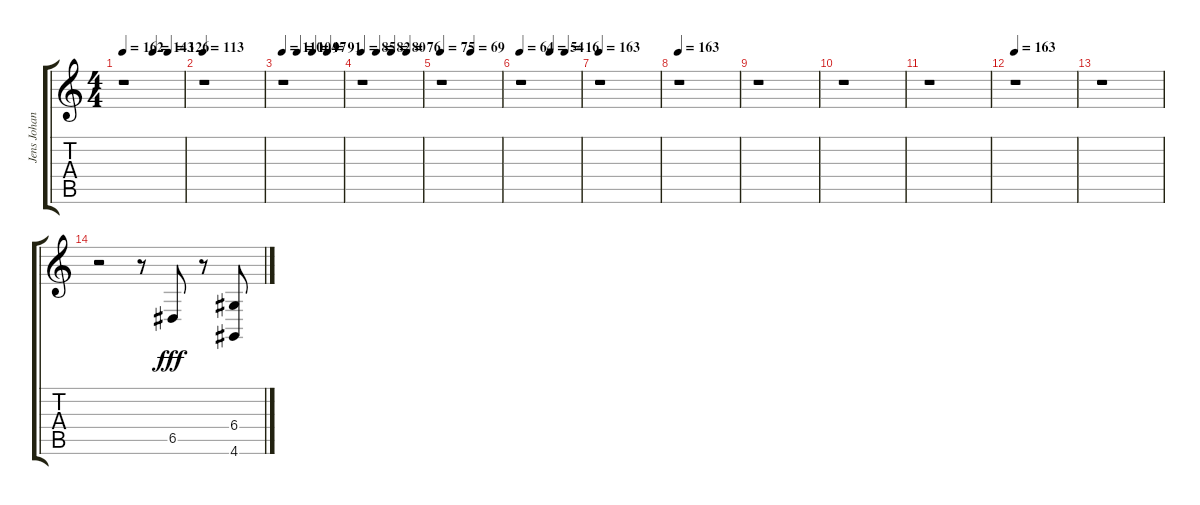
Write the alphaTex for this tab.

\track ("Jens Johansson" "Jens Johan") {instrument orchestrahit}
\staff {score tabs}
\tuning (E4 B3 G3 D3 A2 E2) {hide}
\ts (4 4)
\tempo 162
\tempo (143 0.5)
\tempo (126 0.75)
\clef g2
\ks c
r.1{dy fff} |
\tempo 113
r.1 |
\tempo 110
\tempo (104 0.25)
\tempo (97 0.5)
\tempo (91 0.75)
r.1 |
\tempo 85
\tempo (82 0.25)
\tempo (80 0.5)
\tempo (76 0.75)
r.1 |
\tempo 75
\tempo (69 0.5)
r.1 |
\tempo 64
\tempo (54 0.5)
\tempo (16 0.75)
r.1 |
\tempo 163
r.1 |
\tempo 163
r.1 |
r.1 |
r.1 |
r.1 |
\tempo 163
r.1 |
r.1 |
r.2 r.8 6.5.8 r.8 (6.4 4.6).8
